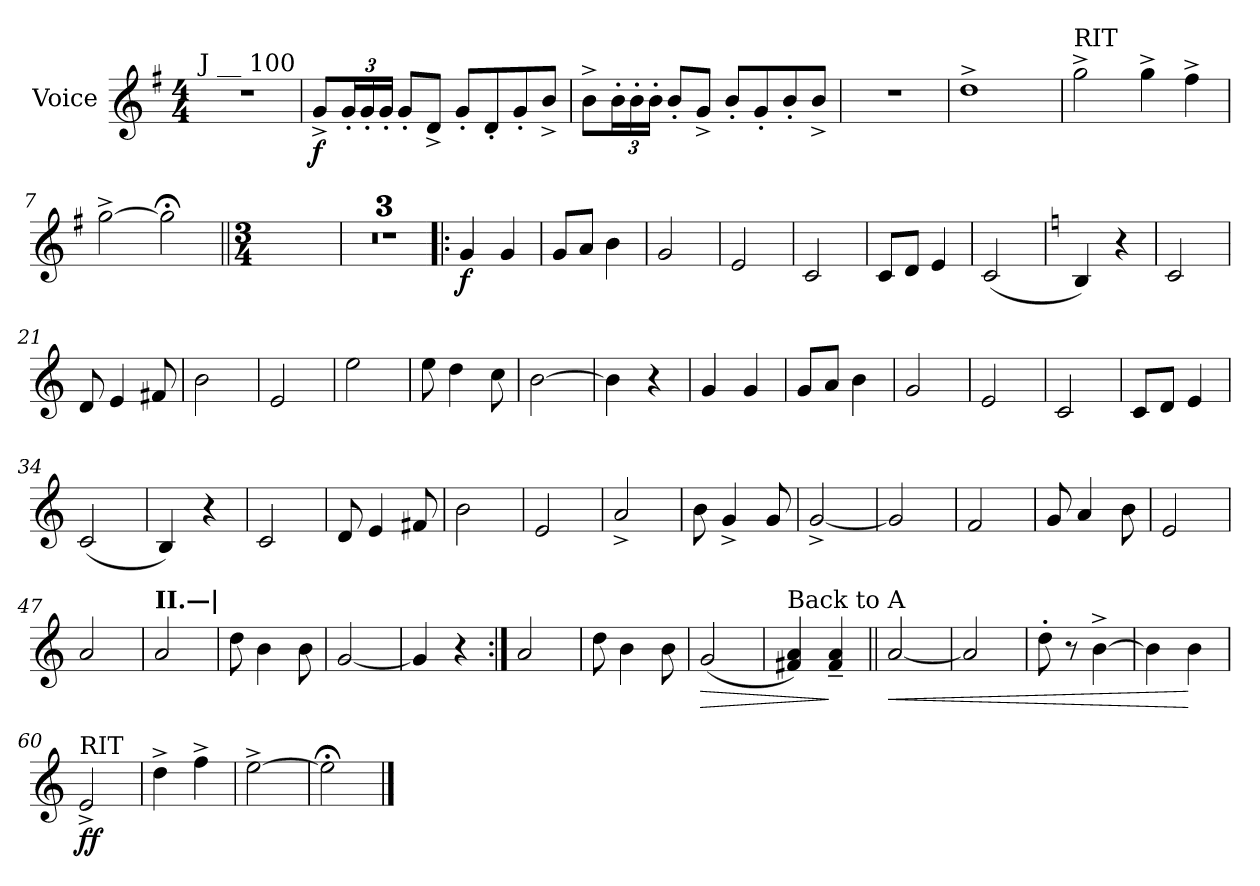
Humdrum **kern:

**kern	**dynam
*part1	*part1
*staff1	*staff1
*I"Voice	*
*I'Voice	*
*clefG2	*
*k[f#]	*
*M4/4	*
=1	=1
!LO:TX:a:t=J __ 100	!
1rdd	.
=2	=2
!	!LO:DY:b
8g^</L	f
24g'</L	.
24g'</	.
24g'</JJ	.
8g'</L	.
8d^</J	.
8g'</L	.
8d'</	.
8g'</	.
8b^</J	.
=3	=3
8b^>\L	.
24b'>\L	.
24b'>\	.
24b'>\JJ	.
8b'</L	.
8g^</J	.
8b'</L	.
8g'</	.
8b'</	.
8b^</J	.
=4	=4
1r	.
=5	=5
1dd^>	.
=6	=6
!LO:TX:a:t=RIT	!
2gg^>\	.
4gg^>\	.
4ff#^>\	.
!!LO:LB:g=z
=7	=7
[>2gg^>\	.
2gg;<\]	.
=8||	=8||
*M3/4	*
2.ryy	.
=9!|	=9!|
2.ryy	.
=10	=10
2.ryy	.
=11	=11
2.ryy	.
=12!|:	=12!|:
!	!LO:DY:b
4g/	f
4g/	.
=13	=13
8g/L	.
8a/J	.
4b\	.
=14	=14
2g/	.
=15	=15
2e/	.
=16	=16
2c/	.
=17	=17
8c/L	.
8d/J	.
4e/	.
=18	=18
(<2c/	.
!!LO:LB:g=z
=19	=19
*k[]	*
4B/)	.
4r	.
=20	=20
2c/	.
=21	=21
8d/	.
4e/	.
8f#X/	.
=22	=22
2b\	.
=23	=23
2e/	.
=24	=24
2ee\	.
=25	=25
8ee\	.
4dd\	.
8cc\	.
=26	=26
[>2b\	.
=27	=27
4b\]	.
4r	.
=28	=28
4g/	.
4g/	.
=29	=29
8g/L	.
8a/J	.
4b\	.
=30	=30
2g/	.
=31	=31
2e/	.
!!LO:LB:g=z
=32	=32
2c/	.
=33	=33
8c/L	.
8d/J	.
4e/	.
=34	=34
(<2c/	.
=35	=35
4B/)	.
4r	.
=36	=36
2c/	.
=37	=37
8d/	.
4e/	.
8f#X/	.
=38	=38
2b\	.
=39	=39
2e/	.
=40	=40
2a^</	.
=41	=41
8b\	.
4g^</	.
8g/	.
=42	=42
[<2g^</	.
=43	=43
2g/]	.
=44	=44
2f/	.
!!LO:LB:g=z
=45	=45
8g/	.
4a/	.
8b\	.
=46	=46
2e/	.
=47	=47
2a/	.
=48	=48
!LO:TX:a:B:t=II.—|	!
2a/	.
=49	=49
8dd\	.
4b\	.
8b\	.
=50	=50
[<2g/	.
=51	=51
4g/]	.
4r	.
=52:|!	=52:|!
2a/	.
=53	=53
8dd\	.
4b\	.
8b\	.
=54	=54
!	!LO:HP:b
(<2g/	>
=55	=55
!LO:TX:a:t=Back to A	!
4f#X/ 4a/)	.
4f#/~< 4a/~<	]
!!LO:LB:g=z
=56||	=56||
!	!LO:HP:b
[<2a/	<
=57	=57
2a/]	.
=58	=58
8dd'>\	.
8r	.
[>4b^>\	.
=59	=59
4b\]	.
4b\	[
=60	=60
!LO:TX:a:t=RIT	!
!	!LO:DY:b
2e^</	ff
=61	=61
4dd^>\	.
4ff^>\	.
=62	=62
[>2ee^>\	.
=63	=63
2ee;<\]	.
==	==
*-	*-
